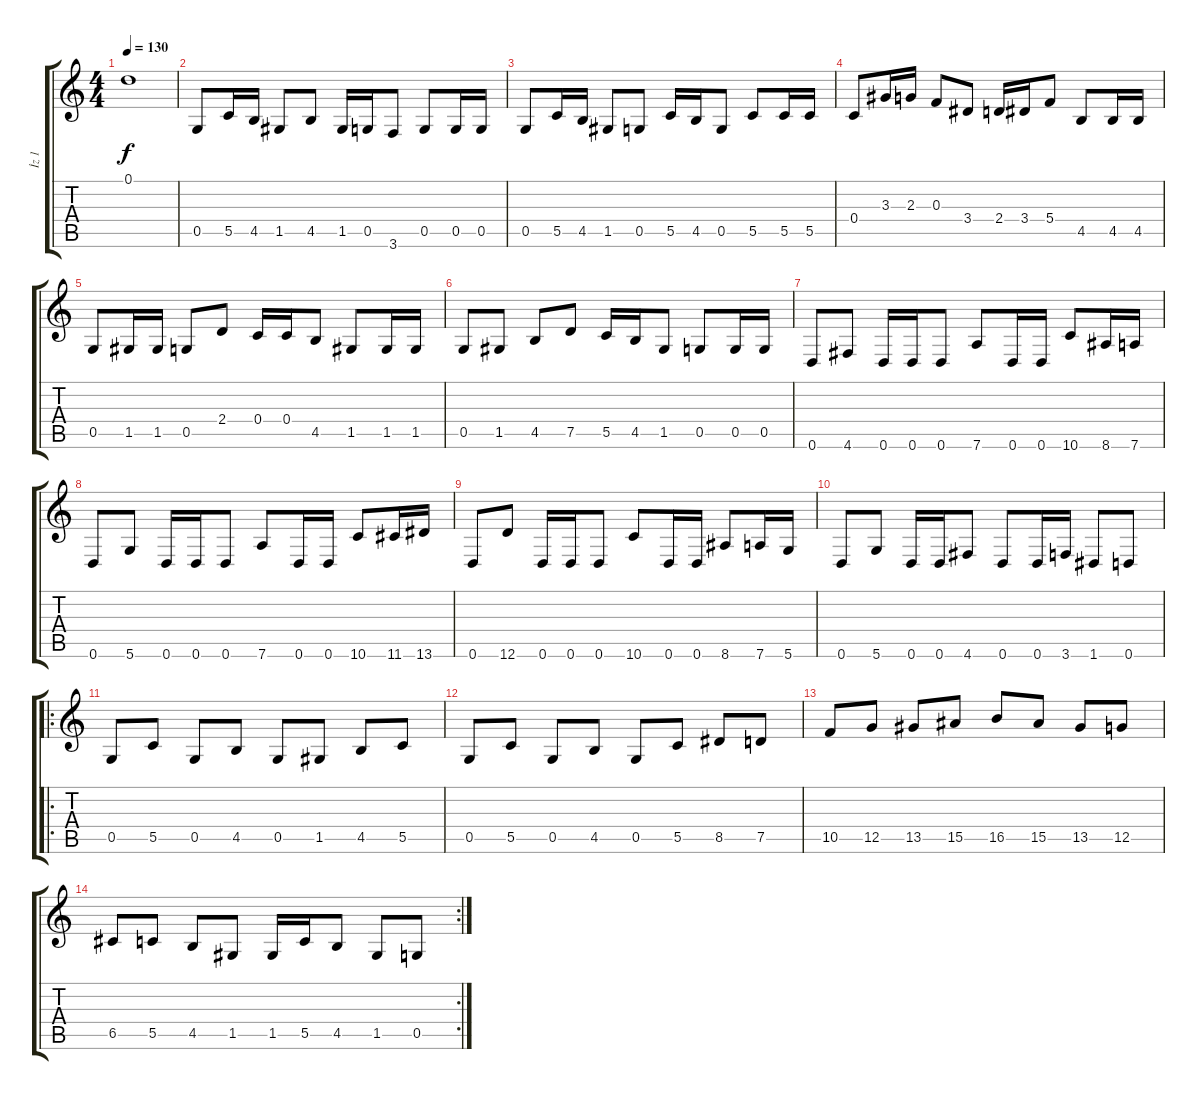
\track ("İz 1" "İz 1") {instrument distortionguitar}
\staff {score tabs}
\tuning (D4 A3 F3 C3 G2 D2) {hide}
\ts (4 4)
\tempo 130
\clef g2
\ks c
0.1.1{dy f} |
0.5.8 5.5.16 4.5.16 1.5.8 4.5.8 1.5.16 0.5.16 3.6.8 0.5.8 0.5.16 0.5.16 |
0.5.8 5.5.16 4.5.16 1.5.8 0.5.8 5.5.16 4.5.16 0.5.8 5.5.8 5.5.16 5.5.16 |
0.4.8 3.3.16 2.3.16 0.3.8 3.4.8 2.4.16 3.4.16 5.4.8 4.5.8 4.5.16 4.5.16 |
0.5.8 1.5.16 1.5.16 0.5.8 2.4.8 0.4.16 0.4.16 4.5.8 1.5.8 1.5.16 1.5.16 |
0.5.8 1.5.8 4.5.8 7.5.8 5.5.16 4.5.16 1.5.8 0.5.8 0.5.16 0.5.16 |
0.6.8{volume 16 instrument distortionguitar} 4.6.8 0.6.16 0.6.16 0.6.8 7.6.8 0.6.16 0.6.16 10.6.8 8.6.16 7.6.16 |
0.6.8 5.6.8 0.6.16 0.6.16 0.6.8 7.6.8 0.6.16 0.6.16 10.6.8 11.6.16 13.6.16 |
0.6.8 12.6.8 0.6.16 0.6.16 0.6.8 10.6.8 0.6.16 0.6.16 8.6.8 7.6.16 5.6.16 |
0.6.8 5.6.8 0.6.16 0.6.16 4.6.8 0.6.8 0.6.16 3.6.16 1.6.8 0.6.8 |
\ro
0.5.8 5.5.8 0.5.8 4.5.8 0.5.8 1.5.8 4.5.8 5.5.8 |
0.5.8 5.5.8 0.5.8 4.5.8 0.5.8 5.5.8 8.5.8 7.5.8 |
10.5.8 12.5.8 13.5.8 15.5.8 16.5.8 15.5.8 13.5.8 12.5.8 |
\rc 2
6.5.8 5.5.8 4.5.8 1.5.8 1.5.16 5.5.16 4.5.8 1.5.8 0.5.8
